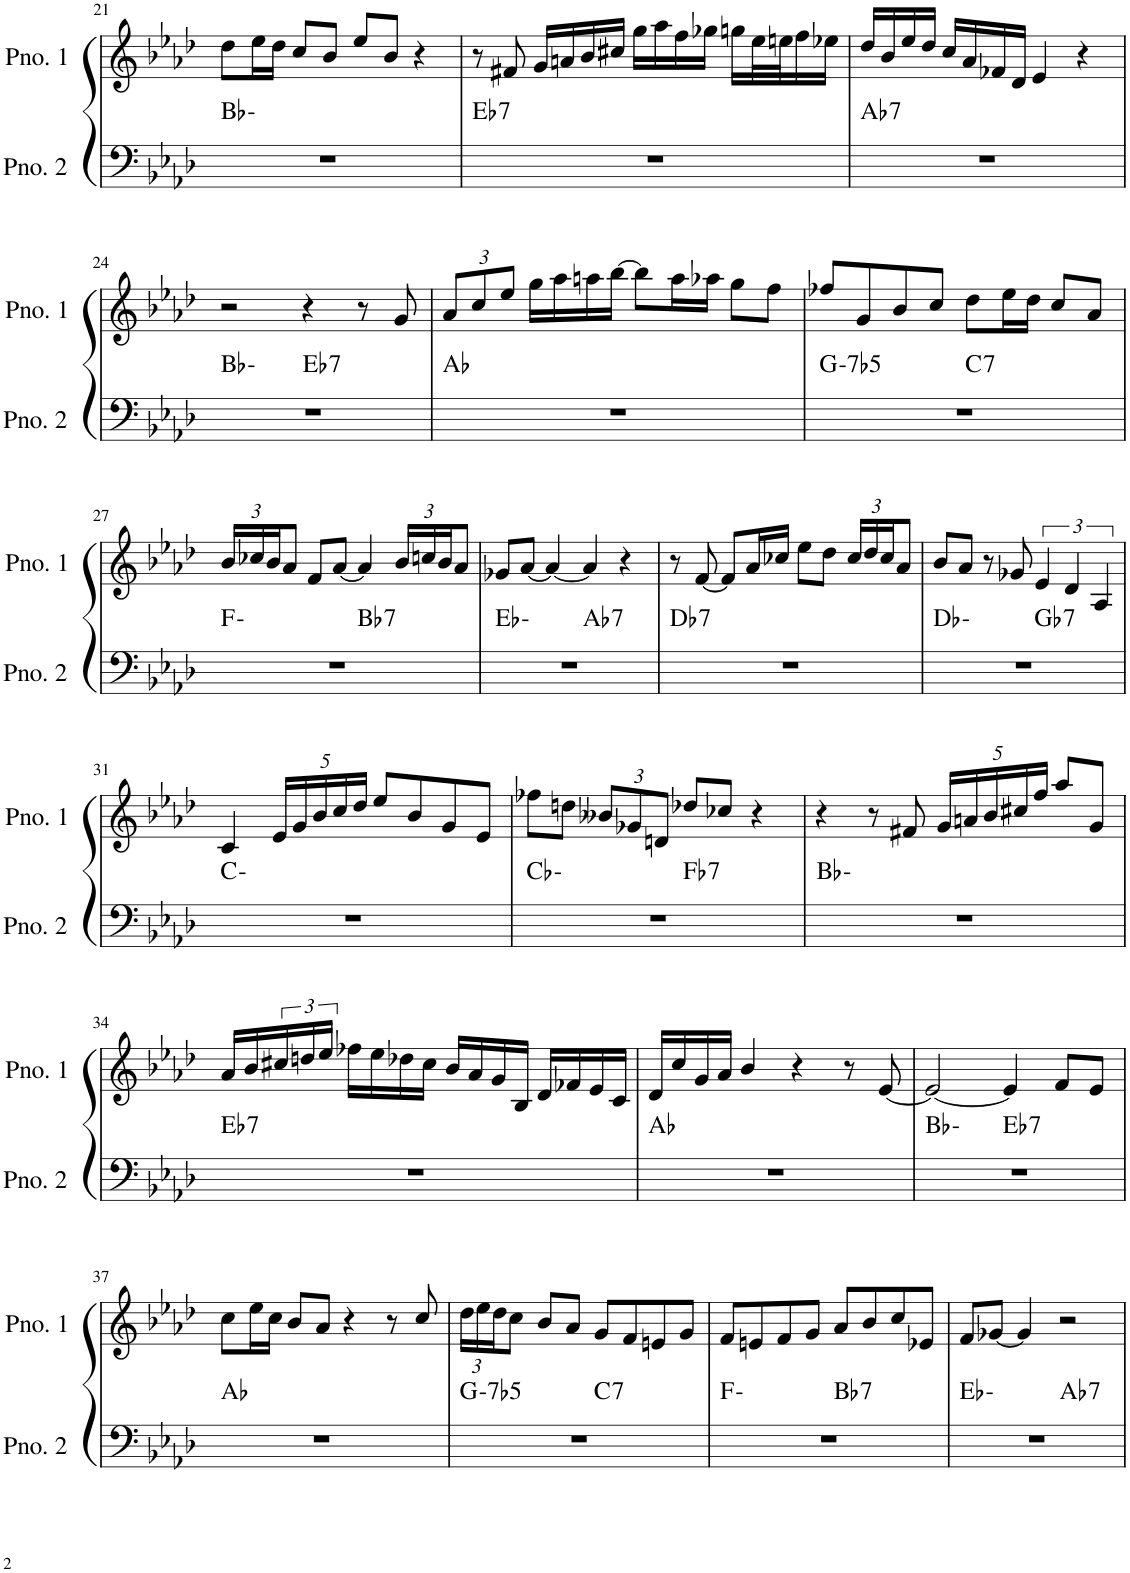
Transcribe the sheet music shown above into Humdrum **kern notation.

**kern	**harte	**kern
*part2	*part2	*part1
*staff2	*	*staff1
*I"ピアノ 2	*	*I"ピアノ 1
!!LO:PB:g=z
*clefF4	*	*clefG2
*k[b-e-a-d-]	*	*k[b-e-a-d-]
*M4/4	*	*M4/4
=21	=21	=21
1r	Bb:min	8dd-\L
.	.	16ee-\L
.	.	16dd-\JJ
.	.	8cc/L
.	.	8b-/J
.	.	8ee-/L
.	.	8b-/J
.	.	4r
=22	=22	=22
!	!LO:H:kt=7	!
1r	Eb:7	8r
.	.	8f#X/
.	.	16g/LL
.	.	16an/
.	.	16b-/
.	.	16cc#X/JJ
.	.	16gg\LL
.	.	16aa-\
.	.	16ff\
.	.	16gg-X\JJ
.	.	16ggn\LL
.	.	32ee-\L
.	.	32een\J
.	.	16ff\
.	.	16ee-X\JJ
=23	=23	=23
!	!LO:H:kt=7	!
1r	Ab:7	16dd-/LL
.	.	16b-/
.	.	16ee-/
.	.	16dd-/JJ
.	.	16cc/LL
.	.	16a-/
.	.	16f-X/
.	.	16d-/JJ
.	.	4e-/
.	.	4r
!!LO:LB:g=z
=24	=24	=24
*^	*	*
1r	2ryy	Bb:min	2r
!	!	!LO:H:kt=7	!
.	2ryy	Eb:7	4r
.	.	.	8r
.	.	.	8g/
*v	*v	*	*
=25	=25	=25
*	*	*Xbrackettup
1r	Ab:maj	12a-/L
.	.	12cc/
.	.	12ee-/J
.	.	16gg\LL
.	.	16aa-\
.	.	16aan\
.	.	[16bb-\JJ
.	.	8bb-\L]
.	.	16aa\L
.	.	16aa-X\JJ
.	.	8gg\L
.	.	8ff\J
=26	=26	=26
!	!LO:H:kt=-7b5	!
*^	*	*
1r	2ryy	G:hdim7	8ff-X/L
.	.	.	8g/
.	.	.	8b-/
.	.	.	8cc/J
!	!	!LO:H:kt=7	!
.	2ryy	C:7	8dd-\L
.	.	.	16ee-\L
.	.	.	16dd-\JJ
.	.	.	8cc/L
.	.	.	8a-/J
!!LO:LB:g=z
=27	=27	=27	=27
1r	2ryy	F:min	24b-/LL
.	.	.	24cc-X/
.	.	.	24b-/J
.	.	.	8a-/J
.	.	.	8f/L
.	.	.	[8a-/J
!	!	!LO:H:kt=7	!
.	2ryy	Bb:7	4a-/]
.	.	.	24b-/LL
.	.	.	24ccn/
.	.	.	24b-/J
.	.	.	8a-/J
=28	=28	=28	=28
1r	2ryy	Eb:min	8g-X/L
.	.	.	[8a-/J
.	.	.	4a-/_
!	!	!LO:H:kt=7	!
.	2ryy	Ab:7	4a-/]
.	.	.	4r
=29	=29	=29	=29
!	!	!LO:H:kt=7	!
*v	*v	*	*
1r	Db:7	8r
.	.	[8f/
.	.	8f/L]
.	.	16a-/L
.	.	16cc-X/JJ
.	.	8ee-\L
.	.	8dd-\J
.	.	24cc-/LL
.	.	24dd-/
.	.	24cc-/J
.	.	8a-/J
=30	=30	=30
*^	*	*
1r	2ryy	Db:min	8b-/L
.	.	.	8a-/J
.	.	.	8r
.	.	.	8g-X/
*	*	*	*brackettup
!	!	!LO:H:kt=7	!
.	2ryy	Gb:7	6e-/
.	.	.	6d-/
.	.	.	6A-/
*v	*v	*	*
!!LO:LB:g=z
=31	=31	=31
1r	C:min	4c/
*	*	*Xbrackettup
.	.	20e-/LL
.	.	20g/
.	.	20b-/
.	.	20cc/
.	.	20dd-/JJ
.	.	8ee-/L
.	.	8b-/
.	.	8g/
.	.	8e-/J
=32	=32	=32
*^	*	*
1r	2ryy	Cb:min	8ff-X\L
.	.	.	8ddn\J
.	.	.	12b--X/L
.	.	.	12g-X/
.	.	.	12dn/J
!	!	!LO:H:kt=7	!
.	2ryy	Fb:7	8dd-X/L
.	.	.	8cc-X/J
.	.	.	4r
*v	*v	*	*
=33	=33	=33
1r	Bb:min	4r
.	.	8r
.	.	8f#X/
.	.	20g/LL
.	.	20an/
.	.	20b-/
.	.	20cc#X/
.	.	20ff/JJ
.	.	8aa-/L
.	.	8g/J
!!LO:LB:g=z
=34	=34	=34
!	!LO:H:kt=7	!
1r	Eb:7	16a-/LL
.	.	16b-/
*	*	*brackettup
.	.	24cc#X/
.	.	24ddn/
.	.	24ee-/JJ
.	.	16ff-X\LL
.	.	16ee-\
.	.	16dd-X\
.	.	16cc#\JJ
.	.	16b-/LL
.	.	16a-/
.	.	16g/
.	.	16B-/JJ
.	.	16d-/LL
.	.	16f-X/
.	.	16e-/
.	.	16c/JJ
=35	=35	=35
1r	Ab:maj	16d-/LL
.	.	16cc/
.	.	16g/
.	.	16a-/JJ
.	.	4b-/
.	.	4r
.	.	8r
.	.	[8e-/
=36	=36	=36
*^	*	*
1r	2ryy	Bb:min	2e-/_
!	!	!LO:H:kt=7	!
.	2ryy	Eb:7	4e-/]
.	.	.	8f/L
.	.	.	8e-/J
*v	*v	*	*
!!LO:LB:g=z
=37	=37	=37
1r	Ab:maj	8cc\L
.	.	16ee-\L
.	.	16cc\JJ
.	.	8b-/L
.	.	8a-/J
.	.	4r
.	.	8r
.	.	8cc/
=38	=38	=38
*	*	*Xbrackettup
!	!LO:H:kt=-7b5	!
*^	*	*
1r	2ryy	G:hdim7	24dd-\LL
.	.	.	24ee-\
.	.	.	24dd-\J
.	.	.	8cc\J
.	.	.	8b-/L
.	.	.	8a-/J
!	!	!LO:H:kt=7	!
.	2ryy	C:7	8g/L
.	.	.	8f/
.	.	.	8en/
.	.	.	8g/J
=39	=39	=39	=39
1r	2ryy	F:min	8f/L
.	.	.	8en/
.	.	.	8f/
.	.	.	8g/J
!	!	!LO:H:kt=7	!
.	2ryy	Bb:7	8a-/L
.	.	.	8b-/
.	.	.	8cc/
.	.	.	8e-X/J
=40	=40	=40	=40
1r	2ryy	Eb:min	8f/L
.	.	.	[8g-X/J
.	.	.	4g-/]
!	!	!LO:H:kt=7	!
.	2ryy	Ab:7	2r
*v	*v	*	*
=	=	=
*-	*-	*-
